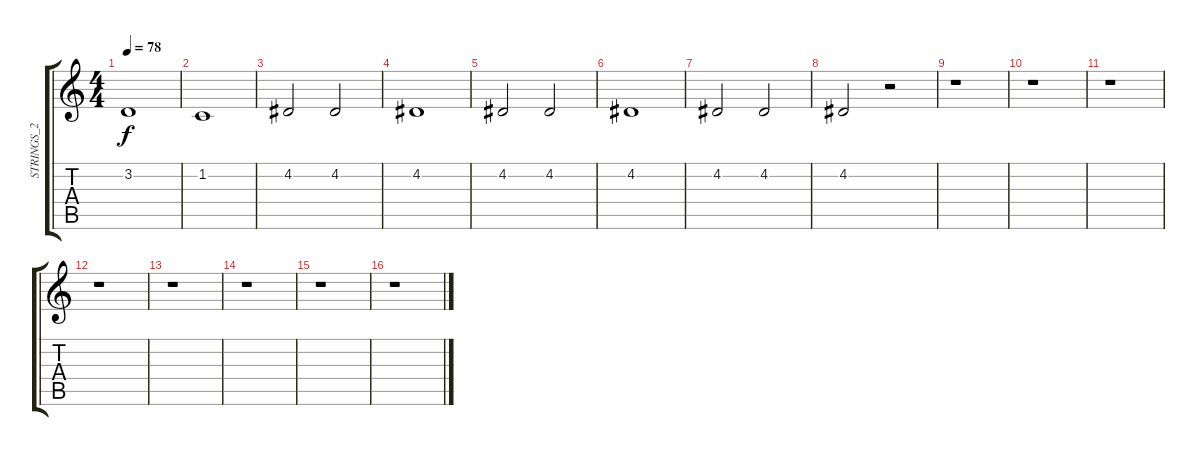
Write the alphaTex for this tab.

\track ("STRINGS_2" "STRINGS_2") {instrument stringensemble1}
\staff {score tabs}
\tuning (E4 B3 G3 D3 A2 E2) {hide}
\ts (4 4)
\tempo 78
\clef g2
\ks c
3.2.1{dy f} |
1.2.1 |
4.2.2 4.2.2 |
4.2.1 |
4.2.2 4.2.2 |
4.2.1 |
4.2.2 4.2.2 |
4.2.2 r.2 |
r.1 |
r.1 |
r.1 |
r.1 |
r.1 |
r.1 |
r.1 |
r.1
